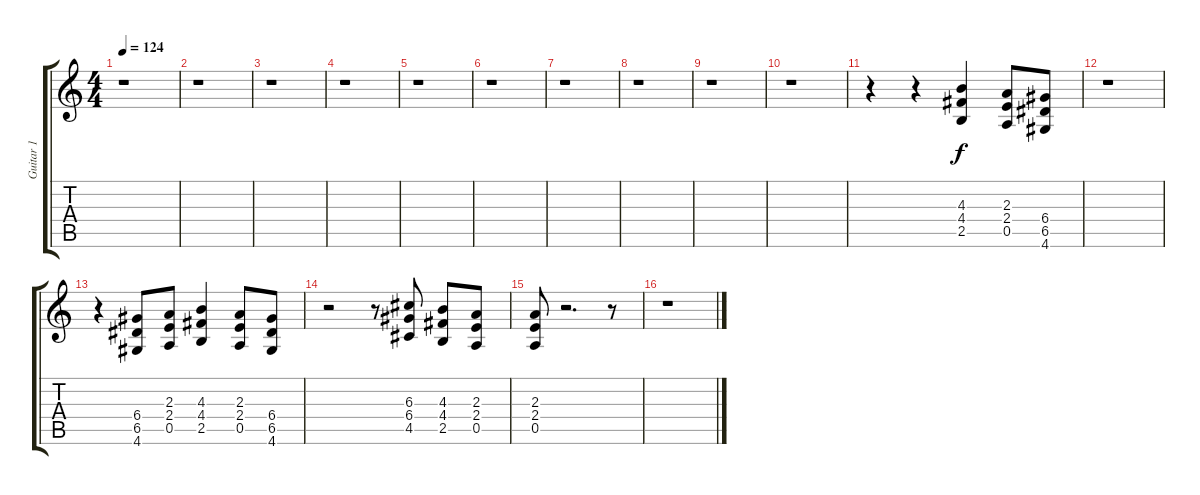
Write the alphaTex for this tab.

\track ("Guitar 1" "Guitar 1") {instrument distortionguitar}
\staff {score tabs}
\tuning (E4 B3 G3 D3 A2 E2) {hide}
\ts (4 4)
\tempo 124
\clef g2
\ks c
r.1{dy f} |
r.1 |
r.1 |
r.1 |
r.1 |
r.1 |
r.1 |
r.1 |
r.1 |
r.1 |
r.4 r.4 (4.3 4.4 2.5).4 (2.3 2.4 0.5).8 (6.4 6.5 4.6).8 |
r.1 |
r.4 (6.4 6.5 4.6).8 (2.3 2.4 0.5).8 (4.3 4.4 2.5).4 (2.3 2.4 0.5).8 (6.4 6.5 4.6).8 |
r.2 r.8 (6.3 6.4 4.5).8 (4.3 4.4 2.5).8 (2.3 2.4 0.5).8 |
(2.3 2.4 0.5).8 r.2{d} r.8 |
r.1
